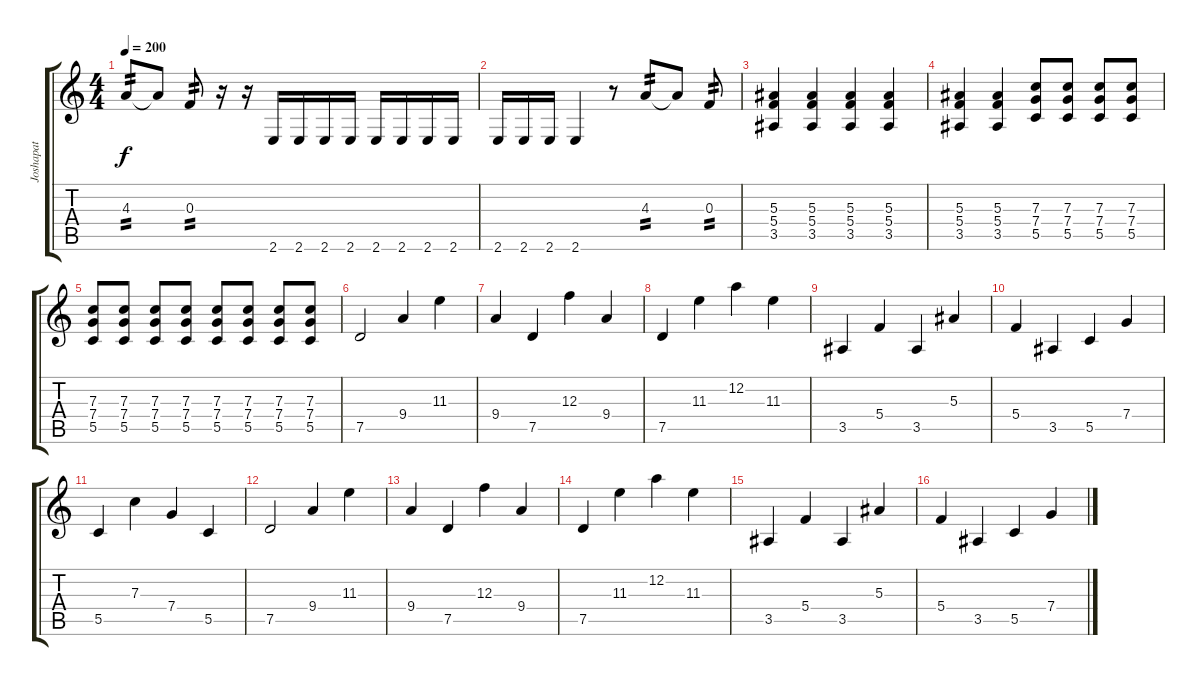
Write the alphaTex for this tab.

\track ("Joshapat" "Joshapat") {instrument overdrivenguitar}
\staff {score tabs}
\tuning (D4 A3 F3 C3 G2 D2) {hide}
\ts (4 4)
\tempo 200
\clef g2
\ks c
4.3.8{tp 2 dy f} 4.3{t}.8 0.3.8{tp 2} r.16 r.16 2.6.16 2.6.16 2.6.16 2.6.16 2.6.16 2.6.16 2.6.16 2.6.16 |
2.6.16 2.6.16 2.6.16 2.6.4 r.8 4.3.8{tp 2} 4.3{t}.8 0.3.8{tp 2} |
(5.3 5.4 3.5).4 (5.3 5.4 3.5).4 (5.3 5.4 3.5).4 (5.3 5.4 3.5).4 |
(5.3 5.4 3.5).4 (5.3 5.4 3.5).4 (7.3 7.4 5.5).8 (7.3 7.4 5.5).8 (7.3 7.4 5.5).8 (7.3 7.4 5.5).8 |
(7.3 7.4 5.5).8 (7.3 7.4 5.5).8 (7.3 7.4 5.5).8 (7.3 7.4 5.5).8 (7.3 7.4 5.5).8 (7.3 7.4 5.5).8 (7.3 7.4 5.5).8 (7.3 7.4 5.5).8 |
7.5.2 9.4.4 11.3.4 |
9.4.4 7.5.4 12.3.4 9.4.4 |
7.5.4 11.3.4 12.2.4 11.3.4 |
3.5.4 5.4.4 3.5.4 5.3.4 |
5.4.4 3.5.4 5.5.4 7.4.4 |
5.5.4 7.3.4 7.4.4 5.5.4 |
7.5.2 9.4.4 11.3.4 |
9.4.4 7.5.4 12.3.4 9.4.4 |
7.5.4 11.3.4 12.2.4 11.3.4 |
3.5.4 5.4.4 3.5.4 5.3.4 |
5.4.4 3.5.4 5.5.4 7.4.4
